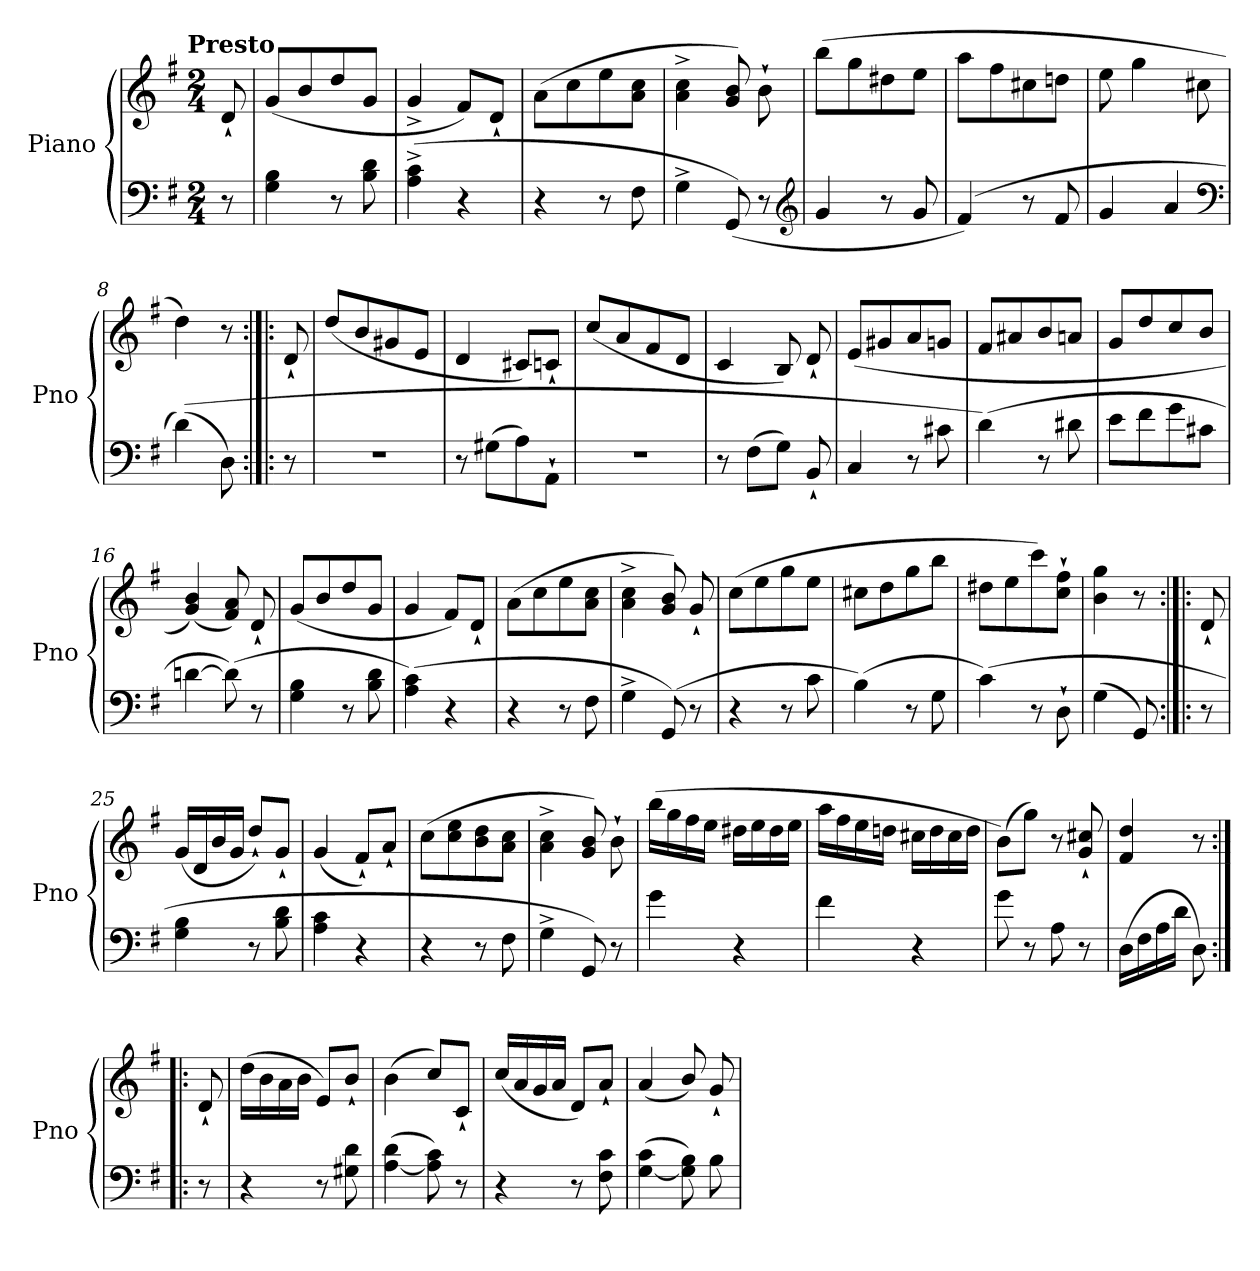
**kern	**kern
*part1	*part1
*staff2	*staff1
*I"Piano	*
*I'Pno	*
*clefF4	*clefG2
*k[f#]	*k[f#]
*G:	*G:
!!LO:TX:omd:t=Presto
*M2/4	*M2/4
*MM144	*MM144
=	=
8r	8d`/
=1	=1
4G\ 4B\	(8g/L
.	8b/
8r	8dd/
8B\ 8d\	8g/J
=2	=2
(4A^\ 4c^\	4g^/
4r	8f#/L)
.	8d`/J
=3	=3
4r	(8a\L
.	8cc\
8r	8ee\
8F#\	8a\ 8cc\J
=4	=4
4G^\	4a^\ 4cc^\
(8GG/)	8g/ 8b/)
8r	8b`\
*clefG2	*
=5	=5
4g/	(8bb\L
.	8gg\
8r	8dd#X\
8g/	8ee\J
=6	=6
(4f#/)	8aa\L
.	8ff#\
8r	8cc#X\
8f#/	8ddn\J
=7	=7
4g/	8ee\
.	4gg\
4a/	.
.	8cc#X\
*clefF4	*
=8	=8
((4d\)	4dd\)
8D\)	8r
=:|!|:	=:|!|:
8r	8d`/
=9	=9
2r	(8dd/L
.	8b/
.	8g#X/
.	8e/J
=10	=10
8r	4d/
(8G#X\L	.
8A\)	8c#X/L)
8AA`\J	8cn`/J
=11	=11
2r	(8cc/L
.	8a/
.	8f#/
.	8d/J
=12	=12
8r	4c/
(8F#\L	.
8G\J)	8B/)
8BB`/	8d`/
=13	=13
4C/	(8e/L
.	8g#X/
8r	8a/
8c#X\	8gn/J
=14	=14
(4d\)	8f#/L
.	8a#X/
8r	8b/
8d#X\	8an/J
=15	=15
8e\L	8g/L
8f#\	8dd/
8g\	8cc/
8c#X\J	8b/J
=16	=16
[4dn\	(4g/ 4b/)
(8d\])	8f#/ 8a/)
8r	8d`/
=17	=17
4G\ 4B\	(8g/L
.	8b/
8r	8dd/
8B\ 8d\	8g/J
=18	=18
(4A\ 4c\)	4g/
4r	8f#/L)
.	8d`/J
=19	=19
4r	(8a\L
.	8cc\
8r	8ee\
8F#\	8a\ 8cc\J
=20	=20
4G^\	4a^\ 4cc^\
(8GG/)	8g/ 8b/)
8r	8g`/
=21	=21
4r	(8cc\L
.	8ee\
8r	8gg\
8c\	8ee\J
=22	=22
(4B\)	8cc#X\L
.	8dd\
8r	8gg\
8G\	8bb\J
=23	=23
(4c\)	8dd#X\L
.	8ee\
8r	8ccc\)
8D`\	8cc`\ 8ff#`\J
=24	=24
(4G\	4b\ 4gg\
8GG/)	8r
=:|!|:	=:|!|:
8r	8d`/
=25	=25
4G\ 4B\	(16g/LL
.	16d/
.	16b/
.	16g/JJ
8r	8dd`/L)
8B\ 8d\	8g`/J
=26	=26
4A\ 4c\	(4g/
4r	8f#`/L)
.	8a`/J
=27	=27
4r	(8cc\L
.	8cc\ 8ee\
8r	8b\ 8dd\
8F#\	8a\ 8cc\J
=28	=28
4G^\	4a^\ 4cc^\
8GG/)	8g/ 8b/)
8r	8b`\
=29	=29
4g\	(16bb\LL
.	16gg\
.	16ff#\
.	16ee\JJ
4r	16dd#X\LL
.	16ee\
.	16dd#\
.	16ee\JJ
=30	=30
4f#\	16aa\LL
.	16ff#\
.	16ee\
.	16ddn\JJ
4r	16cc#X\LL
.	16dd\
.	16cc#\
.	16dd\JJ
=31	=31
8g\	(8b\L)
8r	8gg\J)
8A\	8r
8r	8g`/ 8cc#X`/
=32	=32
(16D\LL	4f#/ 4dd/
16F#\	.
16A\	.
16d\JJ	.
8D\)	8r
=:|!|:	=:|!|:
8r	8d`/
=33	=33
4r	(16dd\LL
.	16b\
.	16a\
.	16b\JJ
8r	8e/L)
8G#X\ 8d\	8b`/J
=34	=34
([4A\ 4d\	(4b\
8A]\ 8c\)	8cc/L)
8r	8c`/J
=35	=35
4r	(16cc/LL
.	16a/
.	16g/
.	16a/JJ
8r	8d/L)
8F#\ 8c\	8a`/J
=36	=36
([4G\ 4c\	(4a/
8G]\ 8B\)	8b/)
8B\	8g`/
=	=
*-	*-
